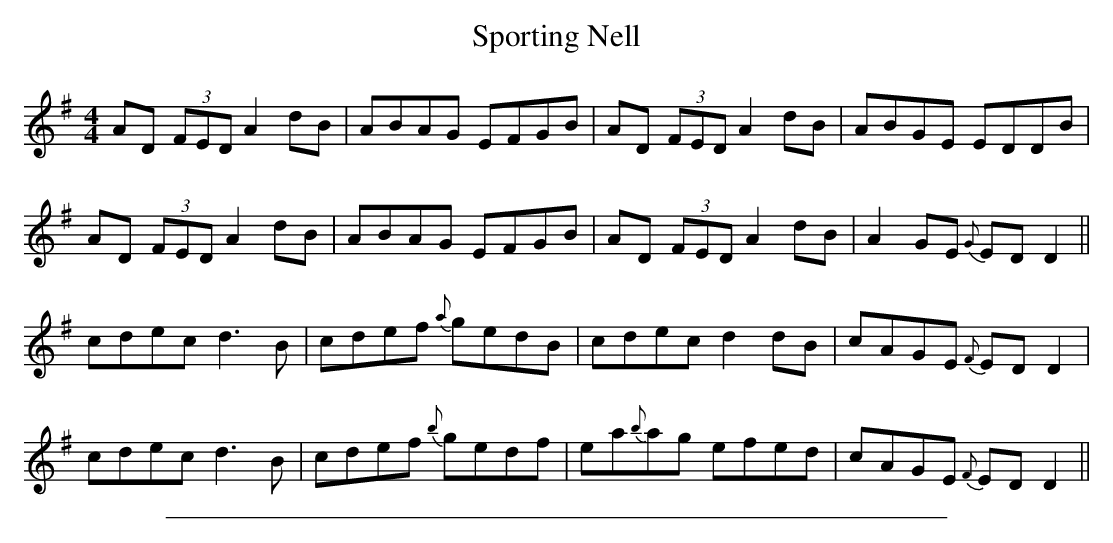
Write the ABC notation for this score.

X:1
T: Sporting Nell
M:4/4
L:1/8
K:DMix
AD (3FED A2 dB|ABAG EFGB|AD (3FED A2 dB|ABGE EDDB|
AD (3FED A2 dB|ABAG EFGB|AD (3FED A2 dB|A2 GE {G}ED D2||
cdec d3 B|cdef {a}gedB|cdec d2 dB|cAGE {F}ED D2|
cdec d3 B|cdef {b}gedf|ea{b}ag efed|cAGE {F}ED D2||
